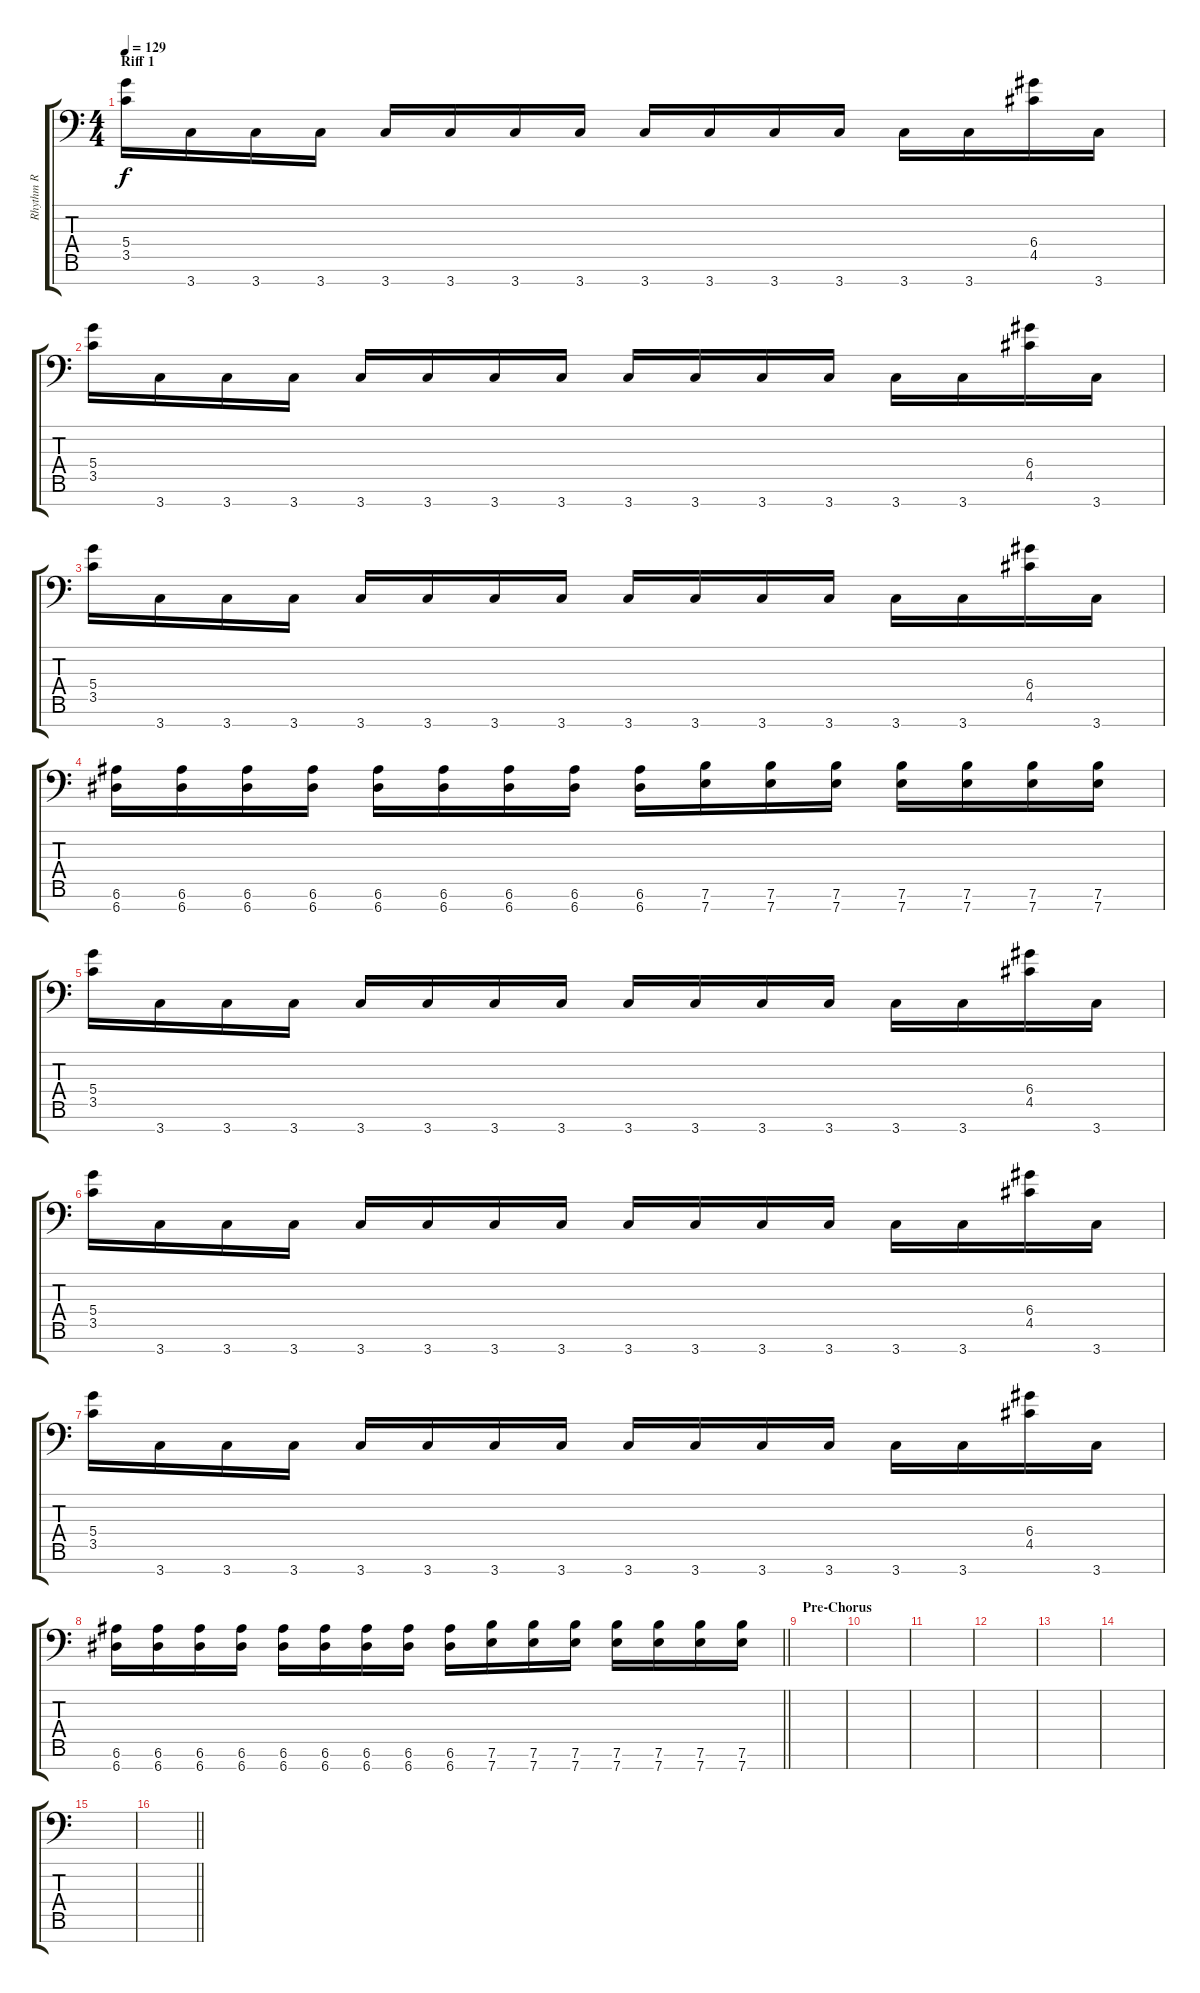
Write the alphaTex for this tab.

\track ("Rhythm R" "Rhythm R") {instrument overdrivenguitar}
\staff {score tabs}
\tuning (E4 B3 G3 D3 A2 E2 A1) {hide}
\ts (4 4)
\section ("" "Riff 1")
\tempo 129
\clef f4
\ks c
(5.4 3.5).16{dy f} 3.7.16 3.7.16 3.7.16 3.7.16 3.7.16 3.7.16 3.7.16 3.7.16 3.7.16 3.7.16 3.7.16 3.7.16 3.7.16 (6.4 4.5).16 3.7.16 |
(5.4 3.5).16 3.7.16 3.7.16 3.7.16 3.7.16 3.7.16 3.7.16 3.7.16 3.7.16 3.7.16 3.7.16 3.7.16 3.7.16 3.7.16 (6.4 4.5).16 3.7.16 |
(5.4 3.5).16 3.7.16 3.7.16 3.7.16 3.7.16 3.7.16 3.7.16 3.7.16 3.7.16 3.7.16 3.7.16 3.7.16 3.7.16 3.7.16 (6.4 4.5).16 3.7.16 |
(6.6 6.7).16 (6.6 6.7).16 (6.6 6.7).16 (6.6 6.7).16 (6.6 6.7).16 (6.6 6.7).16 (6.6 6.7).16 (6.6 6.7).16 (6.6 6.7).16 (7.6 7.7).16 (7.6 7.7).16 (7.6 7.7).16 (7.6 7.7).16 (7.6 7.7).16 (7.6 7.7).16 (7.6 7.7).16 |
(5.4 3.5).16 3.7.16 3.7.16 3.7.16 3.7.16 3.7.16 3.7.16 3.7.16 3.7.16 3.7.16 3.7.16 3.7.16 3.7.16 3.7.16 (6.4 4.5).16 3.7.16 |
(5.4 3.5).16 3.7.16 3.7.16 3.7.16 3.7.16 3.7.16 3.7.16 3.7.16 3.7.16 3.7.16 3.7.16 3.7.16 3.7.16 3.7.16 (6.4 4.5).16 3.7.16 |
(5.4 3.5).16 3.7.16 3.7.16 3.7.16 3.7.16 3.7.16 3.7.16 3.7.16 3.7.16 3.7.16 3.7.16 3.7.16 3.7.16 3.7.16 (6.4 4.5).16 3.7.16 |
\barLineRight lightlight
(6.6 6.7).16 (6.6 6.7).16 (6.6 6.7).16 (6.6 6.7).16 (6.6 6.7).16 (6.6 6.7).16 (6.6 6.7).16 (6.6 6.7).16 (6.6 6.7).16 (7.6 7.7).16 (7.6 7.7).16 (7.6 7.7).16 (7.6 7.7).16 (7.6 7.7).16 (7.6 7.7).16 (7.6 7.7).16 |
\section ("" "Pre-Chorus")
|
|
|
|
|
|
|
\barLineRight lightlight
